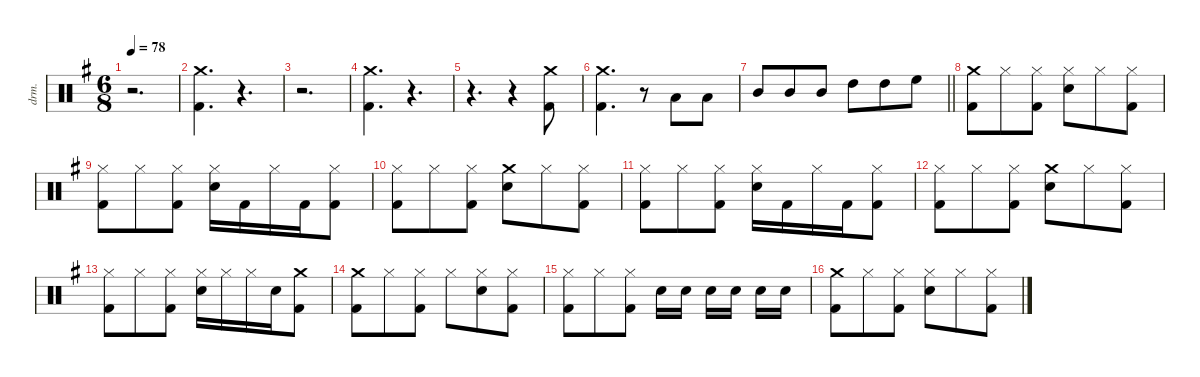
\defaultSystemsLayout 4
\hideDynamics
\bracketExtendMode nobrackets
\otherSystemsTrackNameOrientation horizontal
\track ("Lars Ulrich (Drums)" "drm.") {defaultSystemsLayout 4 instrument percussion}
\staff {score}
\articulation defaults
\ts (6 8)
\tempo 78
\clef neutral
\ks eminor
r.2{d dy f beam Down} |
("Kick (hit) 2"{acc forcenatural} "Crash medium (hit)"{acc forcenatural}).4{d beam Down} r.4{d beam Down} |
r.2{d beam Down} |
("Crash medium (hit)"{acc forcenatural} "Kick (hit) 2"{acc forcenatural}).4{d beam Down} r.4{d beam Down} |
r.4{d beam Down} r.4{beam Down} ("Kick (hit) 2"{acc forcenatural} "Crash medium (hit)"{acc forcenatural}).8{beam Down} |
("Kick (hit) 2"{acc forcenatural} "Crash medium (hit)"{acc forcenatural}).4{d beam Down} r.8{beam Down} "Low Tom (hit)"{acc forcenatural}.8{beam Up} "Low Tom (hit)"{acc forcenatural}.8{beam Up} |
\barLineRight lightlight "Mid Tom (hit)"{acc forcenatural}.8{beam Up} "Mid Tom (hit)"{acc forcenatural}.8{dy mf beam Up} "Mid Tom (hit)"{acc forcenatural}.8{dy f beam Up} "High Tom (hit)"{acc forcenatural}.8{dy ff beam Down} "High Tom (hit)"{acc forcenatural}.8{beam Down} "High Floor Tom (hit)"{acc forcenatural}.8{dy f beam Down}
|
("Kick (hit) 2"{acc forcenatural} "Crash medium (hit)"{acc forcenatural}).8{beam Down} "Hi-Hat (closed)"{acc forcenatural}.8{beam Down} ("Kick (hit) 2"{acc forcenatural} "Hi-Hat (closed)"{acc forcenatural}).8{beam Down} ("Hi-Hat (closed)"{acc forcenatural} "Snare (hit) 2"{acc forcenatural}).8{beam Down} "Hi-Hat (closed)"{acc forcenatural}.8{beam Down} ("Kick (hit) 2"{acc forcenatural} "Hi-Hat (closed)"{acc forcenatural}).8{beam Down} |
("Hi-Hat (closed)"{acc forcenatural} "Kick (hit) 2"{acc forcenatural}).8{beam Down} "Hi-Hat (closed)"{acc forcenatural}.8{beam Down} ("Kick (hit) 2"{acc forcenatural} "Hi-Hat (closed)"{acc forcenatural}).8{beam Down} ("Hi-Hat (closed)"{acc forcenatural} "Snare (hit) 2"{acc forcenatural}).16{beam Down} "Kick (hit) 2"{acc forcenatural}.16{beam Down} "Hi-Hat (closed)"{acc forcenatural}.16{beam Down} "Kick (hit) 2"{acc forcenatural}.16{beam Down} ("Kick (hit) 2"{acc forcenatural} "Hi-Hat (closed)"{acc forcenatural}).8{beam Down} |
("Hi-Hat (closed)"{acc forcenatural} "Kick (hit) 2"{acc forcenatural}).8{beam Down} "Hi-Hat (closed)"{acc forcenatural}.8{beam Down} ("Hi-Hat (closed)"{acc forcenatural} "Kick (hit) 2"{acc forcenatural}).8{beam Down} ("Crash medium (hit)"{acc forcenatural} "Snare (hit) 2"{acc forcenatural}).8{beam Down} "Hi-Hat (closed)"{acc forcenatural}.8{beam Down} ("Kick (hit) 2"{acc forcenatural} "Hi-Hat (closed)"{acc forcenatural}).8{beam Down} |
("Hi-Hat (closed)"{acc forcenatural} "Kick (hit) 2"{acc forcenatural}).8{beam Down} "Hi-Hat (closed)"{acc forcenatural}.8{beam Down} ("Kick (hit) 2"{acc forcenatural} "Hi-Hat (closed)"{acc forcenatural}).8{beam Down} ("Hi-Hat (closed)"{acc forcenatural} "Snare (hit) 2"{acc forcenatural}).16{beam Down} "Kick (hit) 2"{acc forcenatural}.16{beam Down} "Hi-Hat (closed)"{acc forcenatural}.16{beam Down} "Kick (hit) 2"{acc forcenatural}.16{beam Down} ("Kick (hit) 2"{acc forcenatural} "Hi-Hat (closed)"{acc forcenatural}).8{beam Down} |
("Hi-Hat (closed)"{acc forcenatural} "Kick (hit) 2"{acc forcenatural}).8{beam Down} "Hi-Hat (closed)"{acc forcenatural}.8{beam Down} ("Hi-Hat (closed)"{acc forcenatural} "Kick (hit) 2"{acc forcenatural}).8{beam Down} ("Crash medium (hit)"{acc forcenatural} "Snare (hit) 2"{acc forcenatural}).8{beam Down} "Hi-Hat (closed)"{acc forcenatural}.8{beam Down} ("Kick (hit) 2"{acc forcenatural} "Hi-Hat (closed)"{acc forcenatural}).8{beam Down} |
("Kick (hit) 2"{acc forcenatural} "Hi-Hat (closed)"{acc forcenatural}).8{beam Down} "Hi-Hat (closed)"{acc forcenatural}.8{beam Down} ("Kick (hit) 2"{acc forcenatural} "Hi-Hat (closed)"{acc forcenatural}).8{beam Down} ("Hi-Hat (closed)"{acc forcenatural} "Snare (hit) 2"{acc forcenatural}).16{beam Down} "Hi-Hat (closed)"{acc forcenatural}.16{beam Down} "Hi-Hat (closed)"{acc forcenatural}.16{beam Down} "Snare (hit) 2"{acc forcenatural}.16{beam Down} ("Crash medium (hit)"{acc forcenatural} "Kick (hit) 2"{acc forcenatural}).8{beam Down} |
("Kick (hit) 2"{acc forcenatural} "Crash medium (hit)"{acc forcenatural}).8{beam Down} "Hi-Hat (closed)"{acc forcenatural}.8{beam Down} ("Kick (hit) 2"{acc forcenatural} "Hi-Hat (closed)"{acc forcenatural}).8{beam Down} "Hi-Hat (closed)"{acc forcenatural}.8{beam Down} ("Snare (hit) 2"{acc forcenatural} "Hi-Hat (closed)"{acc forcenatural}).8{beam Down} ("Kick (hit) 2"{acc forcenatural} "Hi-Hat (closed)"{acc forcenatural}).8{beam Down} |
("Hi-Hat (closed)"{acc forcenatural} "Kick (hit) 2"{acc forcenatural}).8{beam Down} "Hi-Hat (closed)"{acc forcenatural}.8{beam Down} ("Hi-Hat (closed)"{acc forcenatural} "Kick (hit) 2"{acc forcenatural}).8{beam Down} "Snare (hit) 2"{acc forcenatural}.16{beam Down} "Snare (hit) 2"{acc forcenatural}.16{dy mf beam Down beam split} "Snare (hit) 2"{acc forcenatural}.16{dy f beam Down} "Snare (hit) 2"{acc forcenatural}.16{dy mf beam Down beam split} "Snare (hit) 2"{acc forcenatural}.16{dy fff beam Down} "Snare (hit) 2"{acc forcenatural}.16{dy f beam Down} |
("Crash medium (hit)"{acc forcenatural} "Kick (hit) 2"{acc forcenatural}).8{beam Down} "Hi-Hat (closed)"{acc forcenatural}.8{beam Down} ("Kick (hit) 2"{acc forcenatural} "Hi-Hat (closed)"{acc forcenatural}).8{beam Down} ("Snare (hit) 2"{acc forcenatural} "Hi-Hat (closed)"{acc forcenatural}).8{beam Down} "Hi-Hat (closed)"{acc forcenatural}.8{beam Down} ("Kick (hit) 2"{acc forcenatural} "Hi-Hat (closed)"{acc forcenatural}).8{beam Down}
